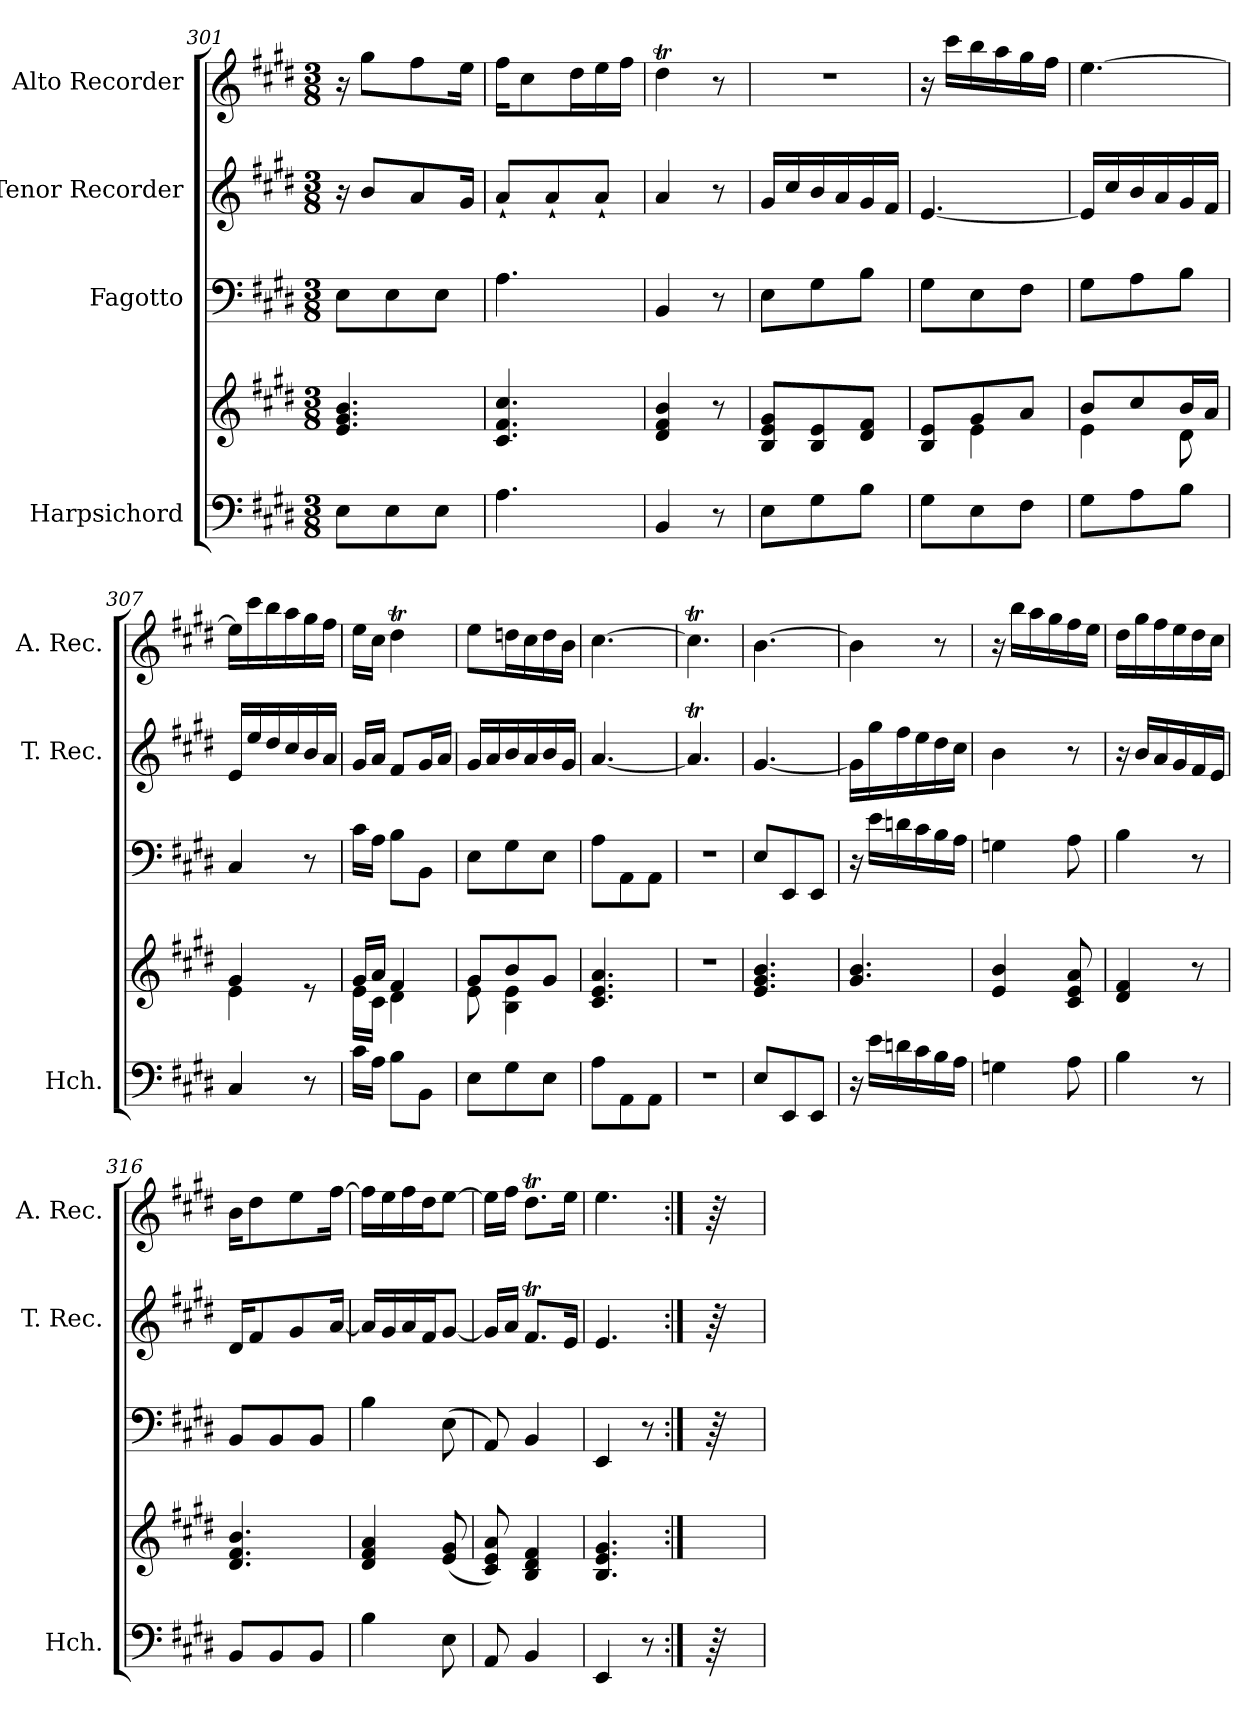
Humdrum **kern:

**kern	**kern	**kern	**kern	**kern
*part4	*part4	*part3	*part2	*part1
*staff5	*staff4	*staff3	*staff2	*staff1
*I"Harpsichord	*	*I"Fagotto	*I"Tenor Recorder	*I"Alto Recorder
*I'Hch.	*	*	*I'T. Rec.	*I'A. Rec.
*clefF4	*clefG2	*clefF4	*clefG2	*clefG2
*k[f#c#g#d#]	*k[f#c#g#d#]	*k[f#c#g#d#]	*k[f#c#g#d#]	*k[f#c#g#d#]
*M3/8	*M3/8	*M3/8	*M3/8	*M3/8
=301	=301	=301	=301	=301
8E\L	4.e/ 4.g#/ 4.b/	8E\L	16r	16r
.	.	.	8b/L	8gg#\L
8E\	.	8E\	.	.
.	.	.	8a/	8ff#\
8E\J	.	8E\J	.	.
.	.	.	16g#/Jk	16ee\Jk
=302	=302	=302	=302	=302
4.A\	4.c#/ 4.f#/ 4.cc#/	4.A\	8a`/L	16ff#\KL
.	.	.	.	8cc#\
.	.	.	8a`/	.
.	.	.	.	16dd#\L
.	.	.	8a`/J	16ee\
.	.	.	.	16ff#\JJ
!!LO:LB:g=z
=303	=303	=303	=303	=303
4BB/	4d#/ 4f#/ 4b/	4BB/	4a/	4dd#t\
8r	8r	8r	8r	8r
=304	=304	=304	=304	=304
8E\L	8B/ 8e/ 8g#/L	8E\L	16g#/LL	4.r
.	.	.	16cc#/	.
8G#\	8B/ 8e/	8G#\	16b/	.
.	.	.	16a/	.
8B\J	8d#/ 8f#/J	8B\J	16g#/	.
.	.	.	16f#/JJ	.
=305	=305	=305	=305	=305
*	*^	*	*	*
8G#\L	8B/ 8e/L	8ryy	8G#\L	[4.e/	16r
.	.	.	.	.	16ccc#\LL
8E\	8g#/	4e\	8E\	.	16bb\
.	.	.	.	.	16aa\
8F#\J	8a/J	.	8F#\J	.	16gg#\
.	.	.	.	.	16ff#\JJ
=306	=306	=306	=306	=306	=306
8G#\L	8b/L	4e\	8G#\L	16e/LL]	[4.ee\
.	.	.	.	16cc#/	.
8A\	8cc#/	.	8A\	16b/	.
.	.	.	.	16a/	.
8B\J	16b/L	8d#\	8B\J	16g#/	.
.	16a/JJ	.	.	16f#/JJ	.
=307	=307	=307	=307	=307	=307
4C#/	4g#/	4e\	4C#/	16e/LL	16ee\LL]
.	.	.	.	16ee/	16ccc#\
.	.	.	.	16dd#/	16bb\
.	.	.	.	16cc#/	16aa\
8r	8re	8ryy	8r	16b/	16gg#\
.	.	.	.	16a/JJ	16ff#\JJ
=308	=308	=308	=308	=308	=308
16c#\LL	16g#/LL	16e\LL	16c#\LL	16g#/LL	16ee\LL
16A\JJ	16a/JJ	16c#\JJ	16A\JJ	16a/JJ	16cc#\JJ
8B\L	4f#/	4d#\	8B\L	8f#/L	4dd#t\
8BB\J	.	.	8BB\J	16g#/L	.
.	.	.	.	16a/JJ	.
=309	=309	=309	=309	=309	=309
8E\L	8g#/L	8e\	8E\L	16g#/LL	8ee\L
.	.	.	.	16a/	.
8G#\	8b/	4B\ 4e\	8G#\	16b/	16ddn\L
.	.	.	.	16a/	16cc#\
8E\J	8g#/J	.	8E\J	16b/	16dd\
.	.	.	.	16g#/JJ	16b\JJ
*	*v	*v	*	*	*
=310	=310	=310	=310	=310
8A\L	4.c#/ 4.e/ 4.a/	8A\L	[4.a/	[4.cc#\
8AA\	.	8AA\	.	.
8AA\J	.	8AA\J	.	.
=311	=311	=311	=311	=311
4.r	4.r	4.r	4.aT/]	4.cc#T\]
=312	=312	=312	=312	=312
8E/L	4.e/ 4.g#/ 4.b/	8E/L	[4.g#/	[4.b\
8EE/	.	8EE/	.	.
8EE/J	.	8EE/J	.	.
=313	=313	=313	=313	=313
16r	4.g#/ 4.b/	16r	16g#\LL]	4b\]
16e\LL	.	16e\LL	16gg#\	.
16dn\	.	16dn\	16ff#\	.
16c#\	.	16c#\	16ee\	.
16B\	.	16B\	16dd#\	8r
16A\JJ	.	16A\JJ	16cc#\JJ	.
!!LO:LB:g=z
=314	=314	=314	=314	=314
4Gn\	4e/ 4b/	4Gn\	4b\	16r
.	.	.	.	16bb\LL
.	.	.	.	16aa\
.	.	.	.	16gg#\
8A\	8c#/ 8e/ 8a/	8A\	8r	16ff#\
.	.	.	.	16ee\JJ
=315	=315	=315	=315	=315
4B\	4d#/ 4f#/	4B\	16r	16dd#\LL
.	.	.	16b/LL	16gg#\
.	.	.	16a/	16ff#\
.	.	.	16g#/	16ee\
8r	8r	8r	16f#/	16dd#\
.	.	.	16e/JJ	16cc#\JJ
=316	=316	=316	=316	=316
8BB/L	4.d#/ 4.f#/ 4.b/	8BB/L	16d#/KL	16b\KL
.	.	.	8f#/	8dd#\
8BB/	.	8BB/	.	.
.	.	.	8g#/	8ee\
8BB/J	.	8BB/J	.	.
.	.	.	[16a/Jk	[16ff#\Jk
=317	=317	=317	=317	=317
4B\	4d#/ 4f#/ 4a/	4B\	16a/LL]	16ff#\LL]
.	.	.	16g#/	16ee\
.	.	.	16a/	16ff#\
.	.	.	16f#/J	16dd#\J
8E\	(8e/ 8g#/	(8E\	[8g#/J	[8ee\J
=318	=318	=318	=318	=318
8AA/	8c#/ 8e/ 8a/)	8AA/)	16g#/LL]	16ee\LL]
.	.	.	16a/JJ	16ff#\JJ
4BB/	4B/ 4d#/ 4f#/	4BB/	8.f#T/L	8.dd#t\L
.	.	.	16e/Jk	16ee\Jk
=319	=319	=319	=319	=319
4EE/	4.B/ 4.e/ 4.g#/	4EE/	4.e/	4.ee\
8r	.	8r	.	.
=319X1:|!	=319X1:|!	=319X1:|!	=319X1:|!	=319X1:|!
64r	64ryy	64r	64r	64r
=	=	=	=	=
*-	*-	*-	*-	*-
